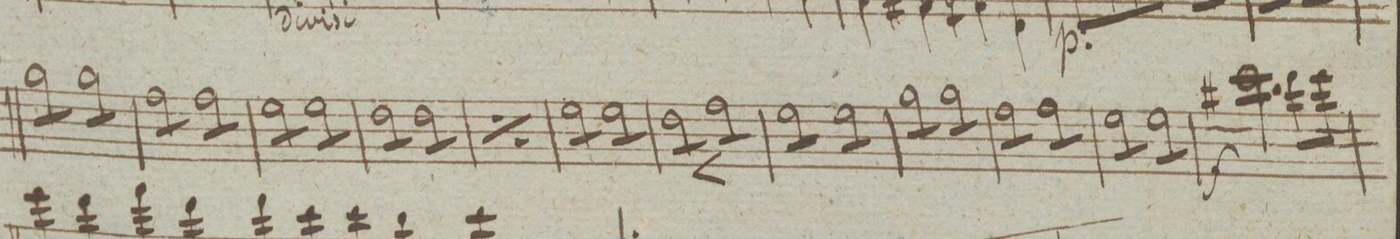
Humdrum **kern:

**kern	**dynam
*I"Violino Imo	*
*clefG2	*
*k[]	*
*met(c|)	*
*M2/2	*
8gg\L	.
8gg\	.
8gg\	.
8gg\J	.
8gg\L	.
8gg\	.
8gg\	.
8gg\J	.
=43	=43
8ff\L	.
8ff\	.
8ff\	.
8ff\J	.
8ff\L	.
8ff\	.
8ff\	.
8ff\J	.
=44	=44
8ee\L	.
8ee\	.
8ee\	.
8ee\J	.
8ee\L	.
8ee\	.
8ee\	.
8ee\J	.
=45	=45
8dd\L	.
8dd\	.
8dd\	.
8dd\J	.
8dd\L	.
8dd\	.
8dd\	.
8dd\J	.
=46	=46
*rep	*
8dd\L	.
8dd\	.
8dd\	.
8dd\J	.
8dd\L	.
8dd\	.
8dd\	.
8dd\J	.
*Xrep	*
=47	=47
8ee\L	.
8ee\	.
8ee\	.
8ee\J	.
8ee\L	.
8ee\	.
8ee\	.
8ee\J	.
=48	=48
8dd\L	<
8dd\	.
8dd\	.
8dd\J	.
8ff\L	[[
8ff\	.
8ff\	.
8ff\J	.
=49	=49
8ee\L	.
8ee\	.
8ee\	.
8ee\J	.
8ee\L	.
8ee\	.
8ee\	.
8ee\J	.
=50	=50
8gg\L	.
8gg\	.
8gg\	.
8gg\J	.
8gg\L	.
8gg\	.
8gg\	.
8gg\J	.
=51	=51
8ff\L	.
8ff\	.
8ff\	.
8ff\J	.
8ff\L	.
8ff\	.
8ff\	.
8ff\J	.
=52	=52
8ee\L	.
8ee\	.
8ee\	.
8ee\J	.
8ee\L	.
8ee\	.
8ee\	.
8ee\J	.
*Xtremolo	*
=53	=53
2.ccc#\	f
8ddd\L	.
8eee\J	.
=54	=54
*-	*-
